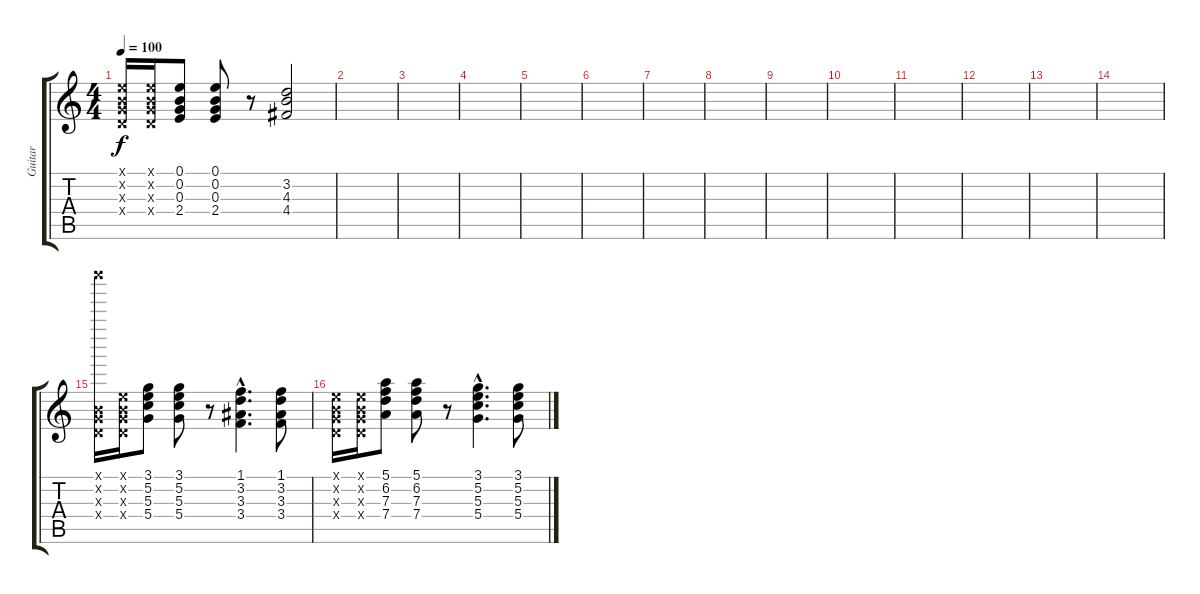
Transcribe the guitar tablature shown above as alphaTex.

\track ("Guitar" "Guitar") {instrument overdrivenguitar}
\staff {score tabs}
\tuning (E4 B3 G3 D3 A2 E2) {hide}
\ts (4 4)
\tempo 100
\clef g2
\ks c
(0.1{x} 0.2{x} 0.3{x} 0.4{x}).16{dy f} (0.1{x} 0.2{x} 0.3{x} 0.4{x}).16 (0.1 0.2 0.3 2.4).8 (0.1 0.2 0.3 2.4).8 r.8 (3.2 4.3 4.4).2 |
|
|
|
|
|
|
|
|
|
|
|
|
|
(46.1{x} 0.2{x} 0.3{x} 0.4{x}).16{volume 7} (0.1{x} 0.2{x} 0.3{x} 0.4{x}).16 (3.1 5.2 5.3 5.4).8 (3.1 5.2 5.3 5.4).8 r.8 (1.1{hac} 3.2{hac} 3.3{hac} 3.4{hac}).4{d} (1.1 3.2 3.3 3.4).8 |
(0.1{x} 0.2{x} 0.3{x} 0.4{x}).16 (0.1{x} 0.2{x} 0.3{x} 0.4{x}).16 (5.1 6.2 7.3 7.4).8 (5.1 6.2 7.3 7.4).8 r.8 (3.1{hac} 5.2{hac} 5.3{hac} 5.4{hac}).4{d} (3.1 5.2 5.3 5.4).8
